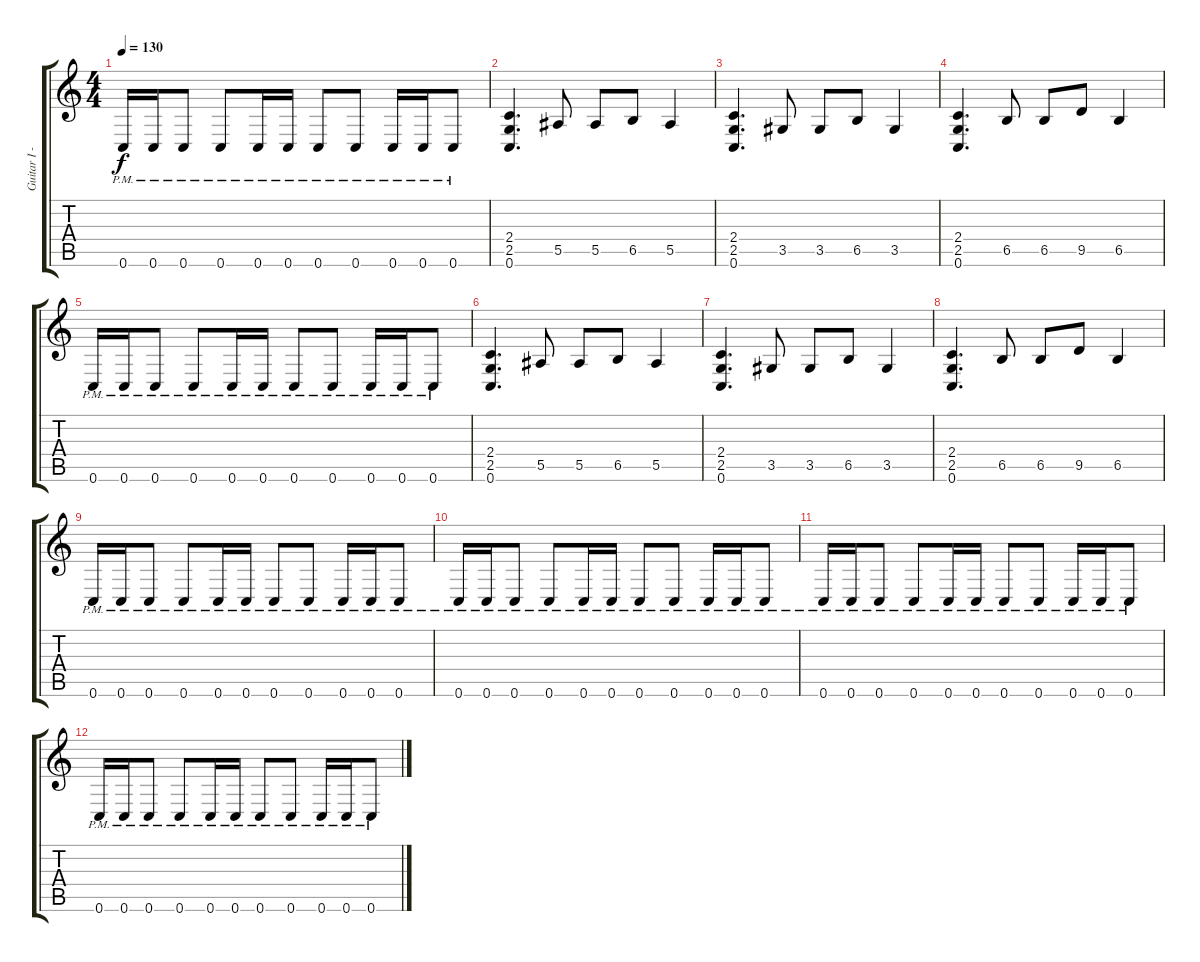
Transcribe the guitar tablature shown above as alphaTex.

\track ("Guitar I - Martin Shirenc" "Guitar I -") {instrument distortionguitar}
\staff {score tabs}
\tuning (C4 G3 Eb3 Bb2 F2 C2) {hide}
\ts (4 4)
\tempo 130
\clef g2
\ks c
0.6{pm}.16{dy f} 0.6{pm}.16 0.6{pm}.8 0.6{pm}.8 0.6{pm}.16 0.6{pm}.16 0.6{pm}.8 0.6{pm}.8 0.6{pm}.16 0.6{pm}.16 0.6{pm}.8 |
(2.4 2.5 0.6).4{d} 5.5.8 5.5.8 6.5.8 5.5.4 |
(2.4 2.5 0.6).4{d} 3.5.8 3.5.8 6.5.8 3.5.4 |
(2.4 2.5 0.6).4{d} 6.5.8 6.5.8 9.5.8 6.5.4 |
0.6{pm}.16 0.6{pm}.16 0.6{pm}.8 0.6{pm}.8 0.6{pm}.16 0.6{pm}.16 0.6{pm}.8 0.6{pm}.8 0.6{pm}.16 0.6{pm}.16 0.6{pm}.8 |
(2.4 2.5 0.6).4{d} 5.5.8 5.5.8 6.5.8 5.5.4 |
(2.4 2.5 0.6).4{d} 3.5.8 3.5.8 6.5.8 3.5.4 |
(2.4 2.5 0.6).4{d} 6.5.8 6.5.8 9.5.8 6.5.4 |
0.6{pm}.16 0.6{pm}.16 0.6{pm}.8 0.6{pm}.8 0.6{pm}.16 0.6{pm}.16 0.6{pm}.8 0.6{pm}.8 0.6{pm}.16 0.6{pm}.16 0.6{pm}.8 |
0.6{pm}.16 0.6{pm}.16 0.6{pm}.8 0.6{pm}.8 0.6{pm}.16 0.6{pm}.16 0.6{pm}.8 0.6{pm}.8 0.6{pm}.16 0.6{pm}.16 0.6{pm}.8 |
0.6{pm}.16 0.6{pm}.16 0.6{pm}.8 0.6{pm}.8 0.6{pm}.16 0.6{pm}.16 0.6{pm}.8 0.6{pm}.8 0.6{pm}.16 0.6{pm}.16 0.6{pm}.8 |
0.6{pm}.16 0.6{pm}.16 0.6{pm}.8 0.6{pm}.8 0.6{pm}.16 0.6{pm}.16 0.6{pm}.8 0.6{pm}.8 0.6{pm}.16 0.6{pm}.16 0.6{pm}.8
